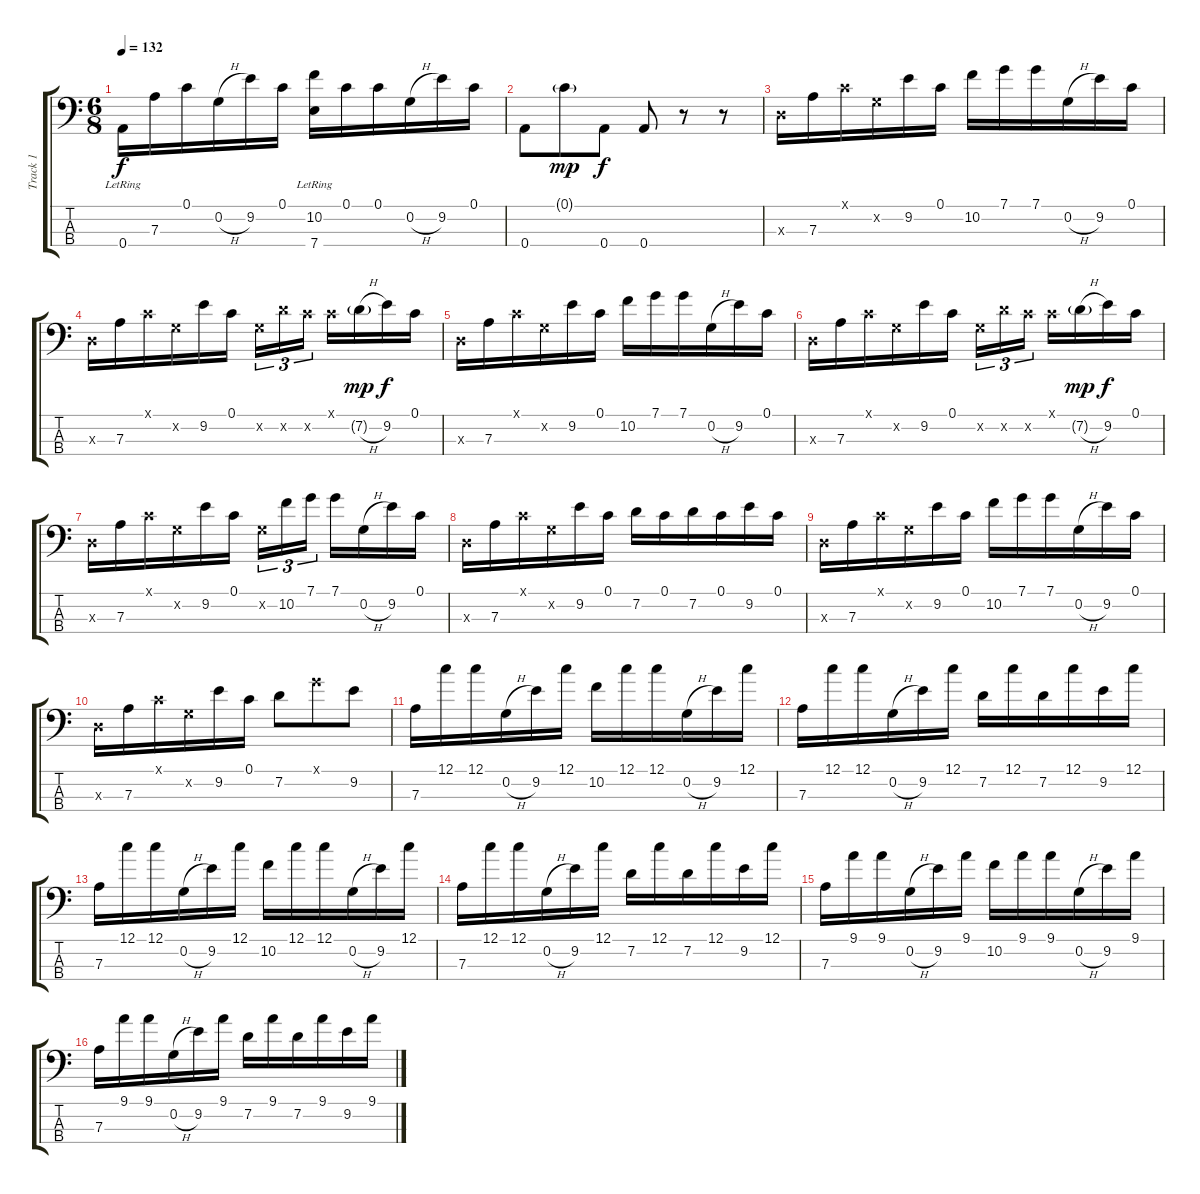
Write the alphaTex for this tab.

\track ("Track 1" "Track 1") {instrument acousticguitarsteel}
\staff {score tabs}
\tuning (C3 G2 D2 A1) {hide}
\ts (6 8)
\tempo 132
\clef f4
\ks c
0.4{lr}.16{dy f} 7.3.16 0.1.16 0.2{h}.16 9.2.16 0.1.16 (10.2 7.4{lr}).16 0.1.16 0.1.16 0.2{h}.16 9.2.16 0.1.16 |
0.4.8 0.1{g}.8{dy mp} 0.4.8{dy f} 0.4.8 r.8 r.8 |
0.3{x}.16 7.3.16 0.1{x}.16 0.2{x}.16 9.2.16 0.1.16 10.2.16 7.1.16 7.1.16 0.2{h}.16 9.2.16 0.1.16 |
0.3{x}.16 7.3.16 0.1{x}.16 0.2{x}.16 9.2.16 0.1.16 0.2{x}.16{tu (3 2)} 7.2{x}.16{tu (3 2)} 5.2{x}.16{tu (3 2) beam splitsecondary} 0.1{x}.16 7.2{h g}.16{dy mp} 9.2.16{dy f} 0.1.16 |
0.3{x}.16 7.3.16 0.1{x}.16 0.2{x}.16 9.2.16 0.1.16 10.2.16 7.1.16 7.1.16 0.2{h}.16 9.2.16 0.1.16 |
0.3{x}.16 7.3.16 0.1{x}.16 0.2{x}.16 9.2.16 0.1.16 0.2{x}.16{tu (3 2)} 7.2{x}.16{tu (3 2)} 5.2{x}.16{tu (3 2) beam splitsecondary} 0.1{x}.16 7.2{h g}.16{dy mp} 9.2.16{dy f} 0.1.16 |
0.3{x}.16 7.3.16 0.1{x}.16 0.2{x}.16 9.2.16 0.1.16 0.2{x}.16{tu (3 2)} 10.2.16{tu (3 2)} 7.1.16{tu (3 2) beam splitsecondary} 7.1.16 0.2{h}.16 9.2.16 0.1.16 |
0.3{x}.16 7.3.16 0.1{x}.16 0.2{x}.16 9.2.16 0.1.16 7.2.16 0.1.16 7.2.16 0.1.16 9.2.16 0.1.16 |
0.3{x}.16 7.3.16 0.1{x}.16 0.2{x}.16 9.2.16 0.1.16 10.2.16 7.1.16 7.1.16 0.2{h}.16 9.2.16 0.1.16 |
0.3{x}.16 7.3.16 0.1{x}.16 0.2{x}.16 9.2.16 0.1.16 7.2.8 7.1{x}.8 9.2.8 |
7.3.16 12.1.16 12.1.16 0.2{h}.16 9.2.16 12.1.16 10.2.16 12.1.16 12.1.16 0.2{h}.16 9.2.16 12.1.16 |
7.3.16 12.1.16 12.1.16 0.2{h}.16 9.2.16 12.1.16 7.2.16 12.1.16 7.2.16 12.1.16 9.2.16 12.1.16 |
7.3.16 12.1.16 12.1.16 0.2{h}.16 9.2.16 12.1.16 10.2.16 12.1.16 12.1.16 0.2{h}.16 9.2.16 12.1.16 |
7.3.16 12.1.16 12.1.16 0.2{h}.16 9.2.16 12.1.16 7.2.16 12.1.16 7.2.16 12.1.16 9.2.16 12.1.16 |
7.3.16 9.1.16 9.1.16 0.2{h}.16 9.2.16 9.1.16 10.2.16 9.1.16 9.1.16 0.2{h}.16 9.2.16 9.1.16 |
7.3.16 9.1.16 9.1.16 0.2{h}.16 9.2.16 9.1.16 7.2.16 9.1.16 7.2.16 9.1.16 9.2.16 9.1.16
